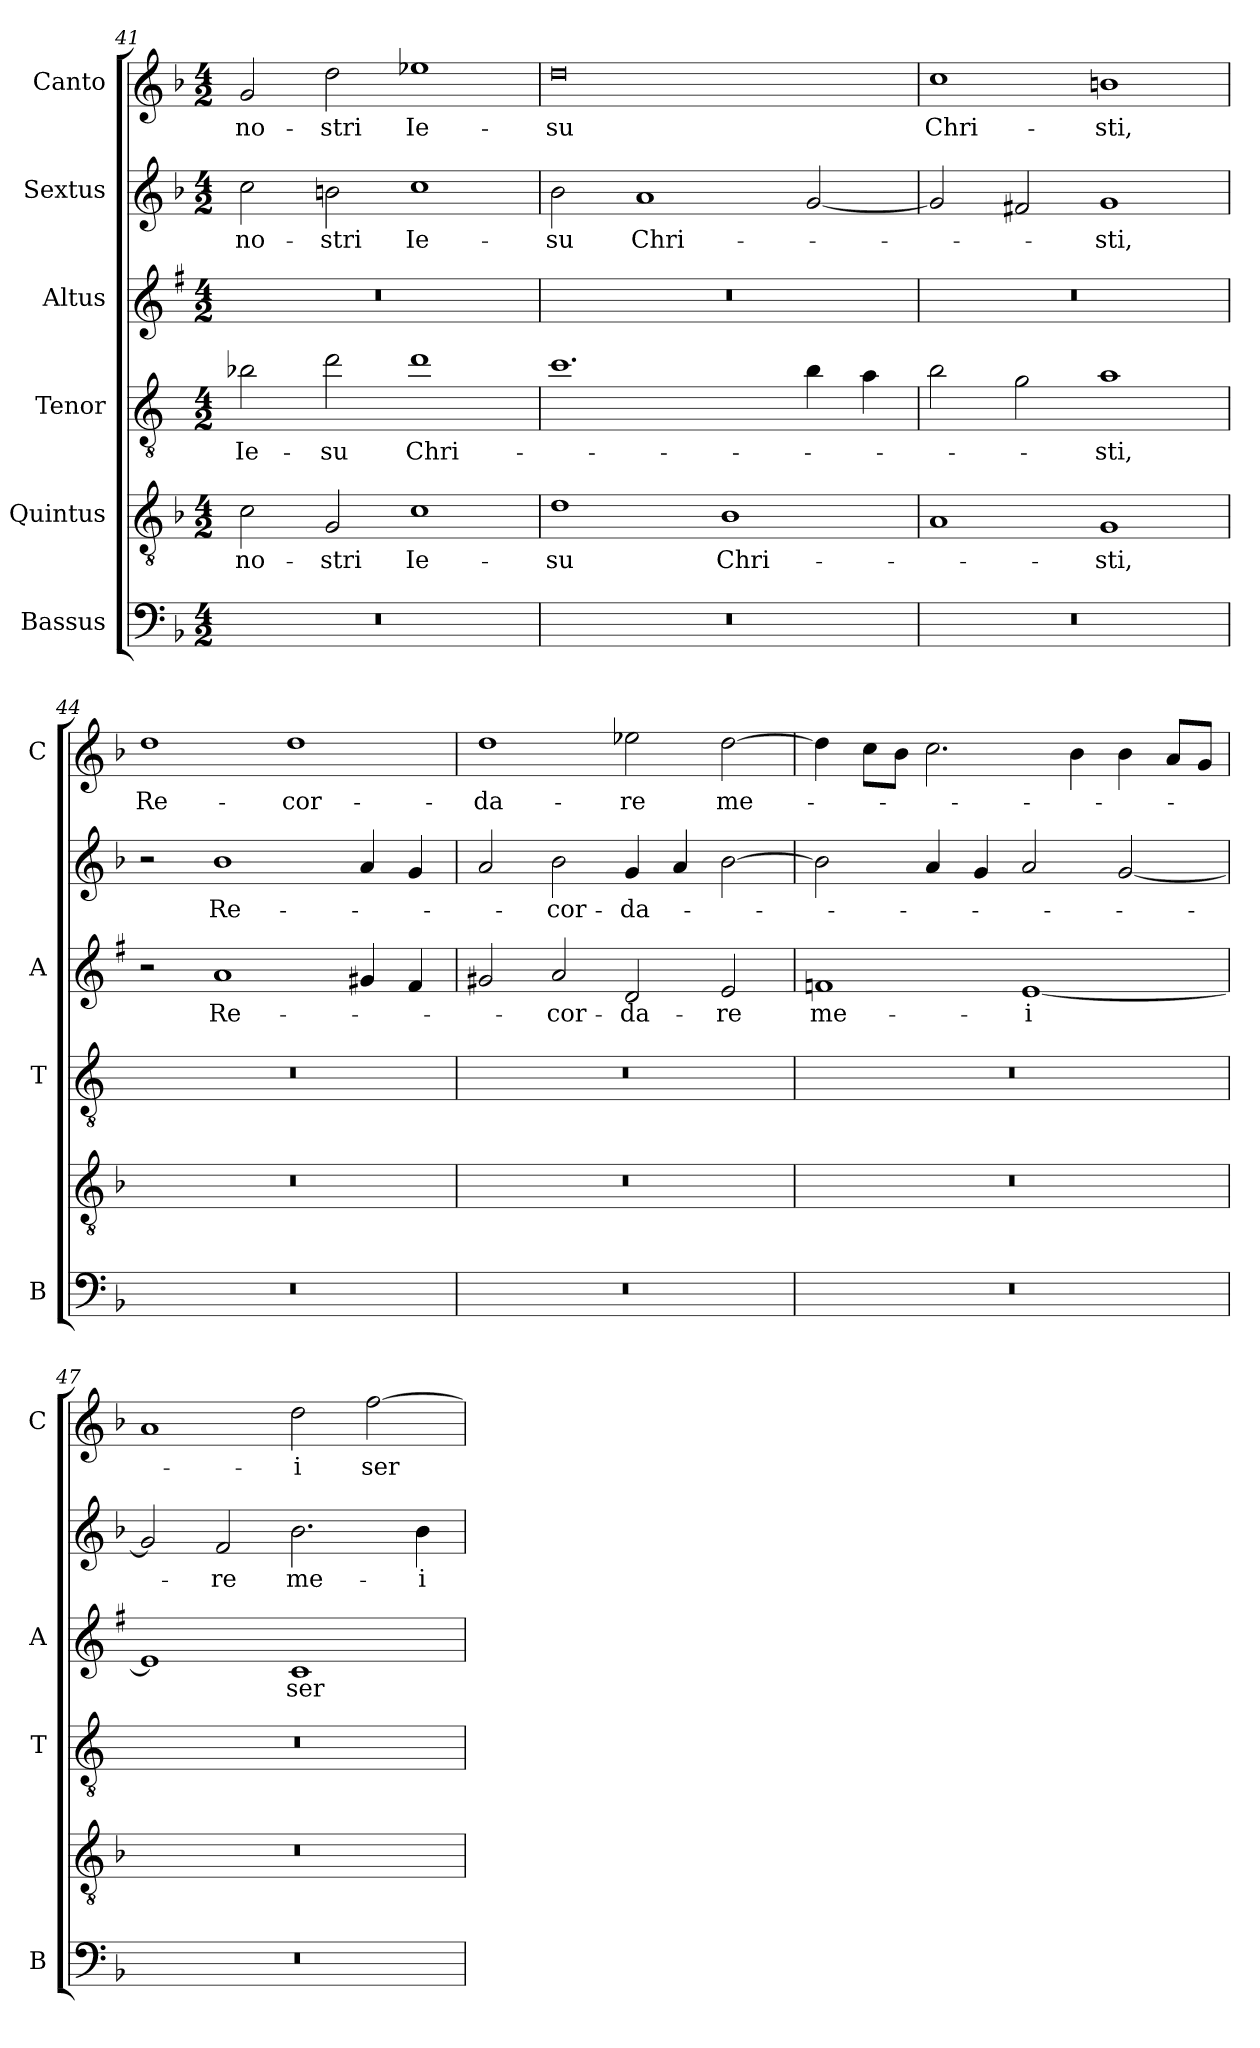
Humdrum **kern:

**kern	**kern	**text	**kern	**text	**kern	**text	**kern	**text	**kern	**text
*part6	*part5	*part5	*part4	*part4	*part3	*part3	*part2	*part2	*part1	*part1
*staff6	*staff5	*staff5	*staff4	*staff4	*staff3	*staff3	*staff2	*staff2	*staff1	*staff1
*I"Bassus	*I"Quintus	*	*I"Tenor	*	*I"Altus	*	*I"Sextus	*	*I"Canto	*
*I'B	*	*	*I'T	*	*I'A	*	*	*	*I'C	*
*clefF4	*clefGv2	*	*clefGv2	*	*clefG2	*	*clefG2	*	*clefG2	*
*	*	*	*ITrd4c7	*	*ITrd1c2	*	*	*	*	*
*k[b-]	*k[b-]	*	*k[b-]	*	*k[b-]	*	*k[b-]	*	*k[b-]	*
*F:	*F:	*	*F:	*	*F:	*	*F:	*	*F:	*
*M4/2	*M4/2	*	*M4/2	*	*M4/2	*	*M4/2	*	*M4/2	*
=41	=41	=41	=41	=41	=41	=41	=41	=41	=41	=41
!	!	!LO:LY:b	!	!LO:LY:b	!	!	!	!LO:LY:b	!	!LO:LY:b
0r	2c\	no-	2e-X\	Ie-	0r	.	2cc\	no-	2g/	no-
!	!	!LO:LY:b	!	!LO:LY:b	!	!	!	!LO:LY:b	!	!LO:LY:b
.	2G/	-stri	2g\	-su	.	.	2bn\	-stri	2dd\	-stri
!	!	!LO:LY:b	!	!LO:LY:b	!	!	!	!LO:LY:b	!	!LO:LY:b
.	1c	Ie-	1g	Chri-	.	.	1cc	Ie-	1ee-X	Ie-
=42	=42	=42	=42	=42	=42	=42	=42	=42	=42	=42
!	!	!LO:LY:b	!	!	!	!	!	!LO:LY:b	!	!LO:LY:b
0r	1d	-su	1.f	.	0r	.	2b-\	-su	0dd	-su
!	!	!	!	!	!	!	!	!LO:LY:b	!	!
.	.	.	.	.	.	.	1a	Chri-	.	.
!	!	!LO:LY:b	!	!	!	!	!	!	!	!
.	1B-	Chri-	.	.	.	.	.	.	.	.
.	.	.	4e\	.	.	.	[2g/	.	.	.
.	.	.	4d\	.	.	.	.	.	.	.
=43	=43	=43	=43	=43	=43	=43	=43	=43	=43	=43
!	!	!	!	!	!	!	!	!	!	!LO:LY:b
0r	1A	.	2e\	.	0r	.	2g/]	.	1cc	Chri-
.	.	.	2c\	.	.	.	2f#X/	.	.	.
!	!	!LO:LY:b	!	!LO:LY:b	!	!	!	!LO:LY:b	!	!LO:LY:b
.	1G	-sti,	1d	-sti,	.	.	1g	-sti,	1bn	-sti,
=44	=44	=44	=44	=44	=44	=44	=44	=44	=44	=44
!	!	!	!	!	!	!	!	!	!	!LO:LY:b
0r	0r	.	0r	.	2r	.	2r	.	1dd	Re-
!	!	!	!	!	!	!LO:LY:b	!	!LO:LY:b	!	!
.	.	.	.	.	1g	Re-	1b-	Re-	.	.
!	!	!	!	!	!	!	!	!	!	!LO:LY:b
.	.	.	.	.	.	.	.	.	1dd	-cor-
.	.	.	.	.	4f#X/	.	4a/	.	.	.
.	.	.	.	.	4e/	.	4g/	.	.	.
!!LO:PB:g=z
=45	=45	=45	=45	=45	=45	=45	=45	=45	=45	=45
!	!	!	!	!	!	!	!	!	!	!LO:LY:b
0r	0r	.	0r	.	2f#X/	.	2a/	.	1dd	-da-
!	!	!	!	!	!	!LO:LY:b	!	!LO:LY:b	!	!
.	.	.	.	.	2g/	-cor-	2b-\	-cor-	.	.
!	!	!	!	!	!	!LO:LY:b	!	!LO:LY:b	!	!LO:LY:b
.	.	.	.	.	2c/	-da-	4g/	-da-	2ee-X\	-re
.	.	.	.	.	.	.	4a/	.	.	.
!	!	!	!	!	!	!LO:LY:b	!	!	!	!LO:LY:b
.	.	.	.	.	2d/	-re	[2b-\	.	[2dd\	me-
=46	=46	=46	=46	=46	=46	=46	=46	=46	=46	=46
!	!	!	!	!	!	!LO:LY:b	!	!	!	!
0r	0r	.	0r	.	1e-X	me-	2b-\]	.	4dd\]	.
.	.	.	.	.	.	.	.	.	8cc\L	.
.	.	.	.	.	.	.	.	.	8b-\J	.
.	.	.	.	.	.	.	4a/	.	2.cc\	.
.	.	.	.	.	.	.	4g/	.	.	.
!	!	!	!	!	!	!LO:LY:b	!	!	!	!
.	.	.	.	.	[1d	-i	2a/	.	.	.
.	.	.	.	.	.	.	.	.	4b-\	.
.	.	.	.	.	.	.	[2g/	.	4b-\	.
.	.	.	.	.	.	.	.	.	8a/L	.
.	.	.	.	.	.	.	.	.	8g/J	.
=47	=47	=47	=47	=47	=47	=47	=47	=47	=47	=47
0r	0r	.	0r	.	1d]	.	2g/]	.	1a	.
!	!	!	!	!	!	!	!	!LO:LY:b	!	!
.	.	.	.	.	.	.	2f/	-re	.	.
!	!	!	!	!	!	!LO:LY:b	!	!LO:LY:b	!	!LO:LY:b
.	.	.	.	.	1B-	ser-	2.b-\	me-	2dd\	-i
!	!	!	!	!	!	!	!	!	!	!LO:LY:b
.	.	.	.	.	.	.	.	.	[2ff\	ser-
!	!	!	!	!	!	!	!	!LO:LY:b	!	!
.	.	.	.	.	.	.	4b-\	-i	.	.
=	=	=	=	=	=	=	=	=	=	=
*-	*-	*-	*-	*-	*-	*-	*-	*-	*-	*-
